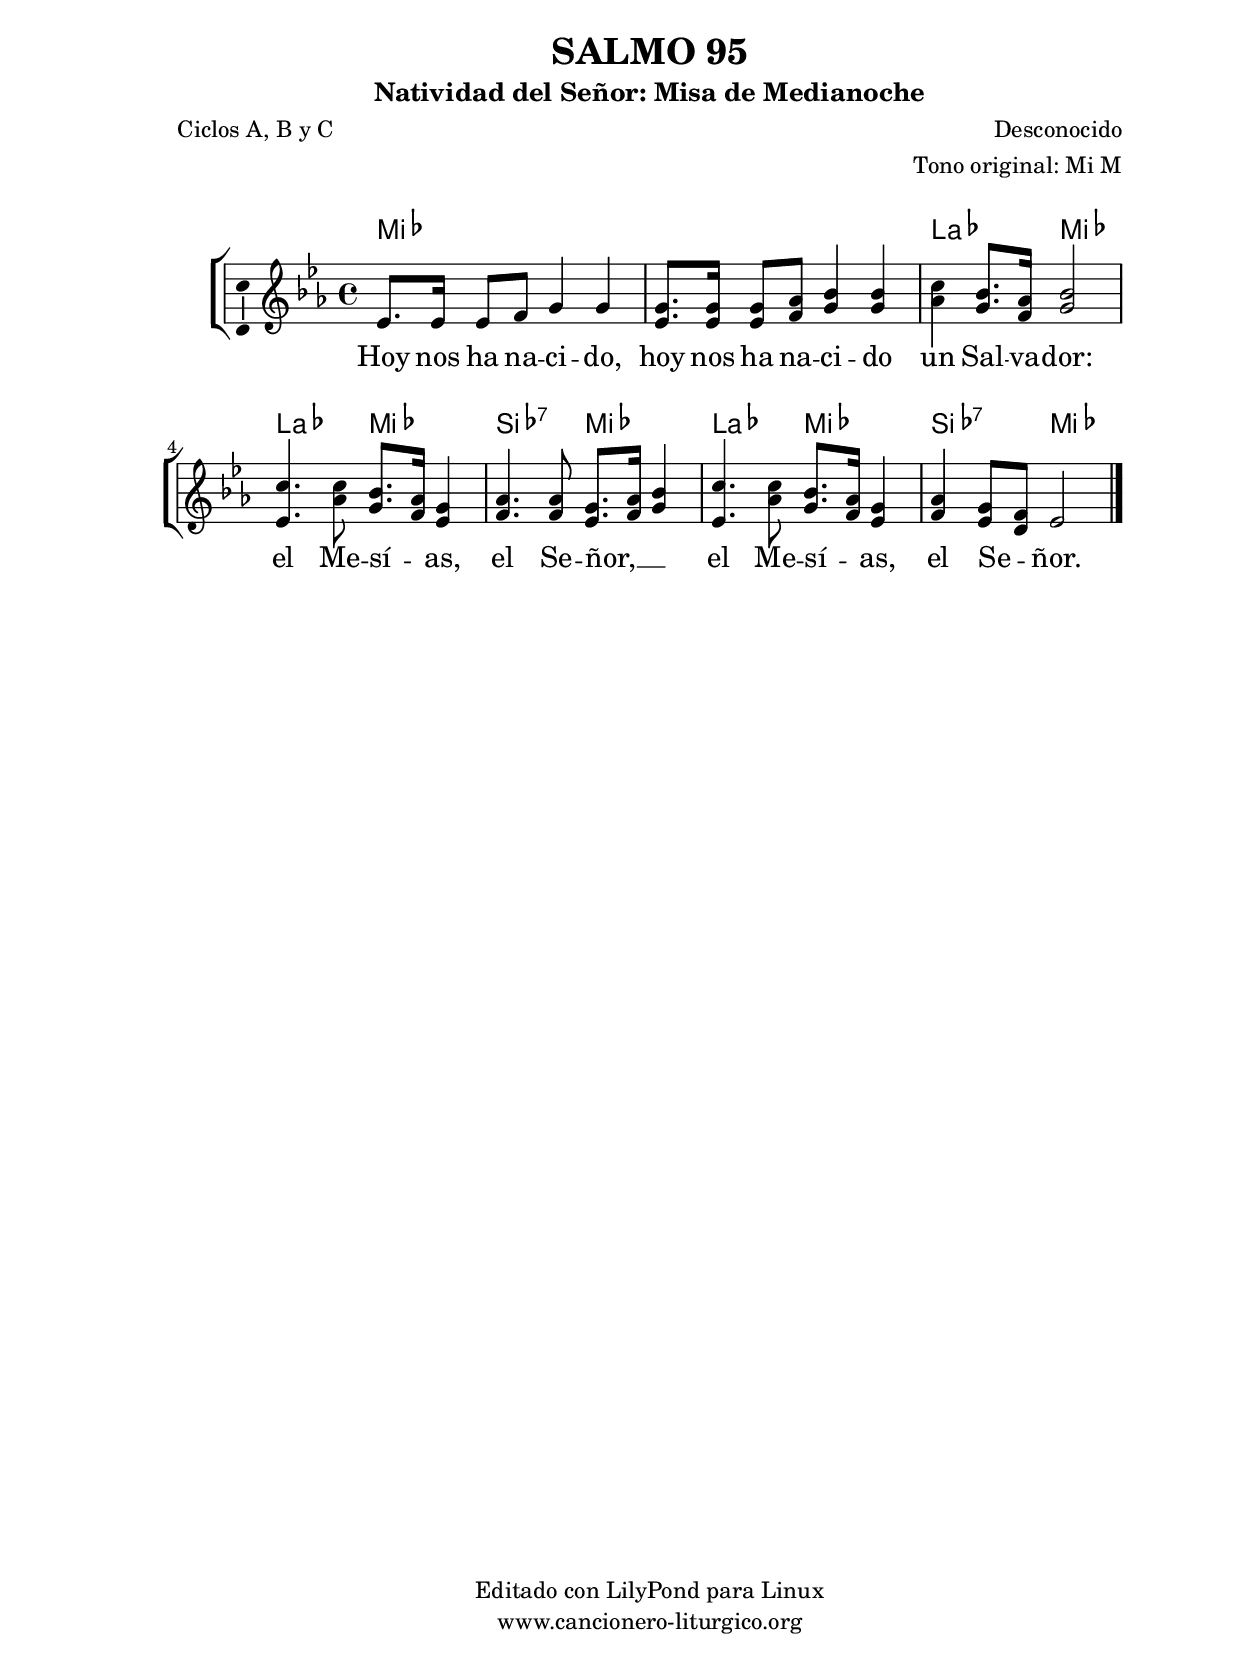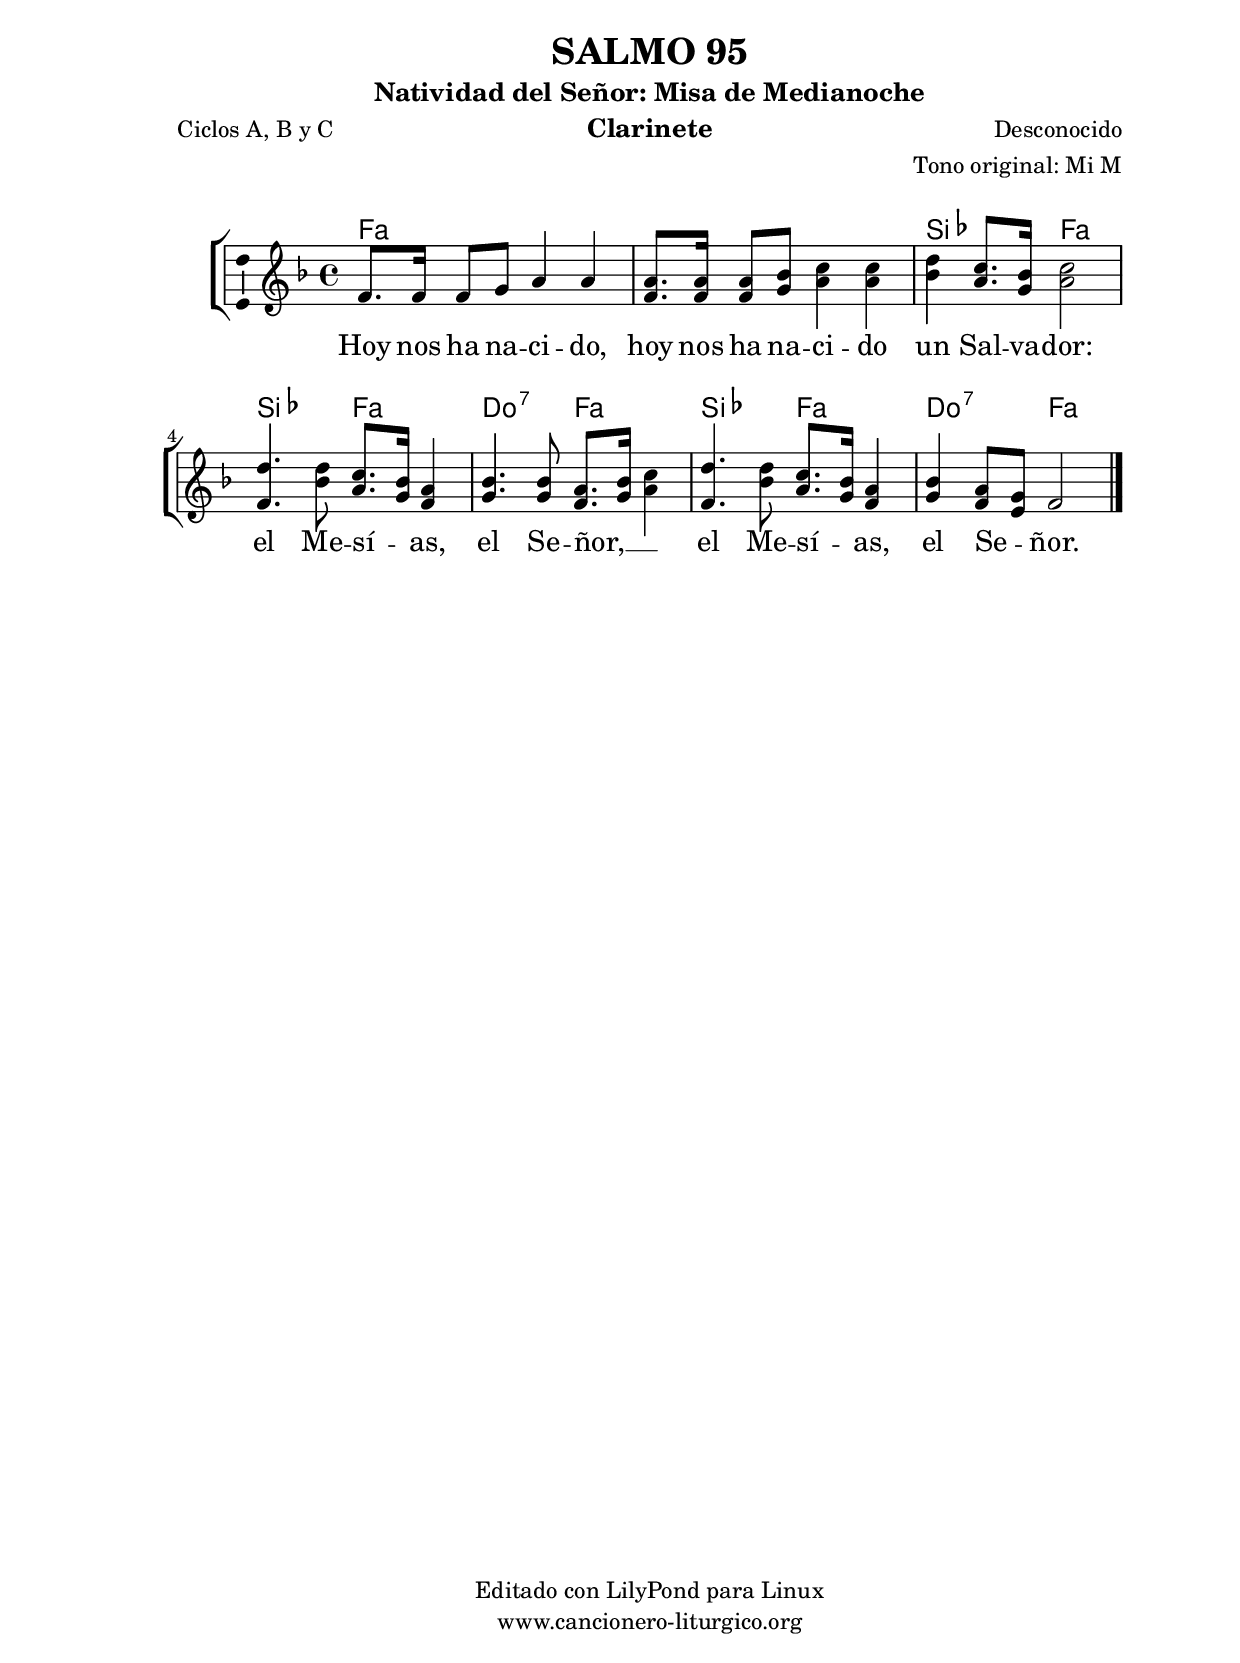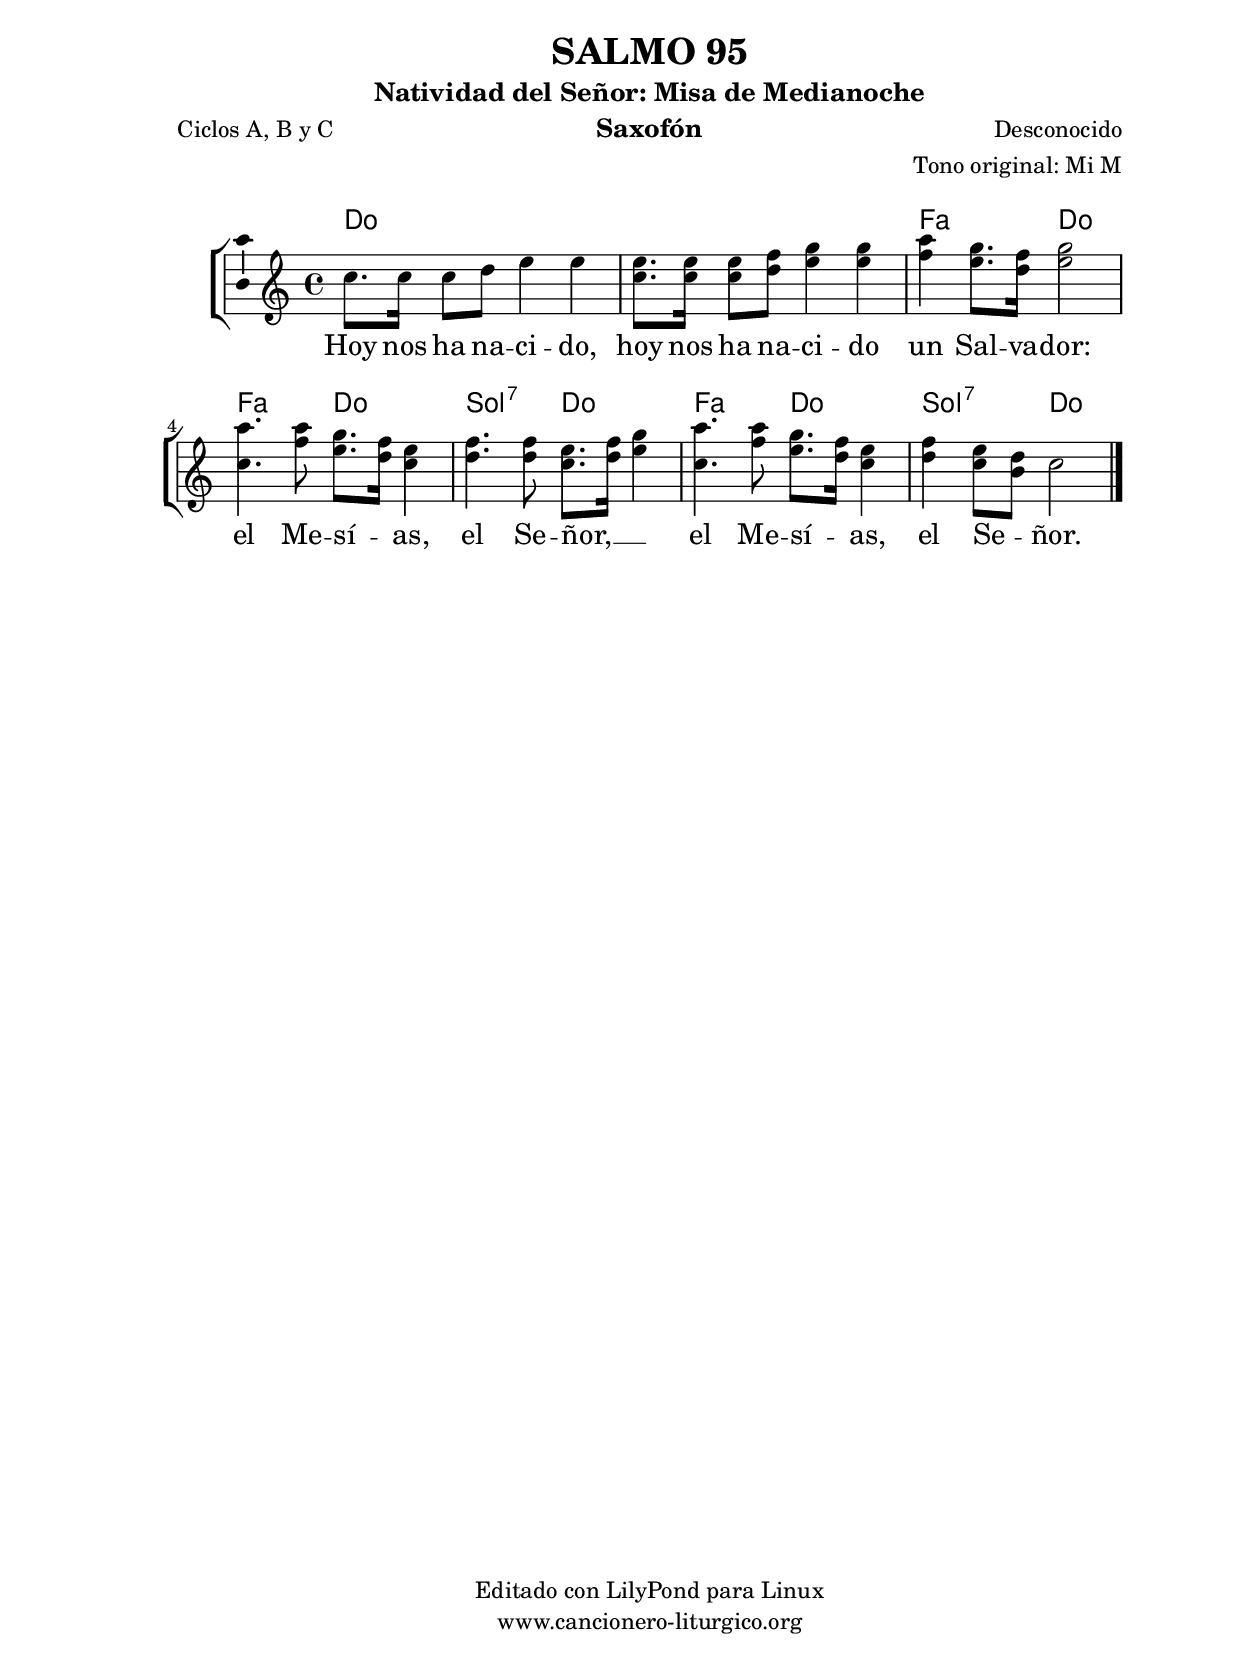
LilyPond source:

%
%para convertir .midi en .wav:
%timidity filename.midi -Ow -o finename.wav
%
%
%Para convertir de .wav a .mp3:
%lame -h -m j filename.wav
%
%
%para escuchar el midi:
%timidity nombrefichero.midi
%


%versión de lilypond para la que se ha escrito esta partitura:
\version "2.16.0"

	%Tamaño papel
	#(set-default-paper-size "a4")
	%Tamaño partitura
	#(set-global-staff-size 20)
	%No responde al pulsar sobre una nota
	#(ly:set-option 'point-and-click #f)

%parámetros del encabezamiento:
\header {
	title = "SALMO 95"
	subtitle = "Natividad del Señor: Misa de Medianoche"
	composer = "Desconocido"
	poet = "Ciclos A, B y C"
	meter = ""
	arranger = "Tono original: Mi M"
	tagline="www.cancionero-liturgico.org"
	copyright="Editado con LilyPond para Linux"
	}

%parámetros asociados al papel:
\paper  {
	oddHeaderMarkup = \markup {\fill-line { \on-the-fly #not-first-page \fromproperty #'header:title \on-the-fly #not-first-page \fromproperty #'header:composer }}
	evenHeaderMarkup = \markup {\fill-line { \fromproperty #'header:composer \fromproperty #'header:title }}
	#(set-paper-size "a4")
	print-page-number = ##f
	first-page-number = 1
	print-first-page-number = ##f
%	head-separation = 3.0 \cm
	top-margin = 2.0 \cm
	bottom-margin = 0.5\cm
%%%	bottom-margin = -1.0\cm
	left-margin = 3.0 \cm
	line-width = 16.0 \cm 
	indent = 8\mm
	interscoreline = 2.\mm
	between-system-space = 15\mm
%	para que las partituras no llenen la hoja:
	ragged-bottom = ##t
%	idem para la última hoja:
	ragged-last-bottom = ##f
%	para que las partituras llenen el ancho del papel:
	ragged-last = ##f
	after-title-space = 2.5 \cm
%page-count=1
%system-count=8

	%Flexible Vertical Spacing
%	markup-markup-spacing =
%	#'((basic-distance . 15) (minimum-distance . 15) (padding . 3))
	markup-system-spacing =
	#'((basic-distance . 15) (minimum-distance . 15) (padding . 3))
	system-system-spacing =
	#'((basic-distance . 15) (minimum-distance . 15) (padding . 3))
	score-system-spacing =
	#'((basic-distance . 15) (minimum-distance . 15) (padding . 5))
%	top-system-spacing = % header
%	#'((basic-distance . 8) (minimum-distance . 0) (padding . 3))
%	top-markup-spacing =
%	#'((basic-distance . 20) (minimum-distance . 20) (padding . 3))
	last-bottom-spacing = % footer
	#'((basic-distance . 5) (minimum-distance . 5) (padding . 3))
%	score-markup-spacing =
%	#'((basic-distance . 16) (minimum-distance . 13) (padding . 3))

	}


%parámetros que afectan a toda la partitura:
global =  {
	%clave de sol (G):
	\clef G
	%armadura:
	\transpose e ees
	\key e \major
	\tempo 4=100
	\set Score.tempoHideNote = ##t
	}


acordes = {
	\italianChords
	\chordmode {
	\transpose e ees
{

e1 e a2 e a e b:7 e a e b:7 e

	}
	}
}

melodia = 
	\transpose e ees
{
	\relative c'{

\time 4/4
e8. e16 e8 fis gis4 gis
<<
{
e8. e16 e8 fis gis4 gis
cis4 b8. a16 b2
cis4. cis8 b8. a16 gis4
a4. a8 gis8. a16 b4
cis4. cis8 b8. a16 gis4
a4 gis8 fis e2
}
{
gis8. gis16 gis8 a b4 b
a4 gis8. fis16 gis2
e4. a8 gis8. fis16 e4
fis4. fis8 e8. fis16 gis4
e4. a8 gis8. fis16 e4
fis4 e8 dis s2
}
>>


	\bar "|."
	}
	}


texto = \lyricmode {
Hoy nos ha na -- ci -- do, hoy nos ha na -- ci -- do un Sal -- va -- dor:
el Me -- sí -- _ as, el Se -- ñor, __ _ _ el Me -- sí -- _ as, el Se -- _ ñor.
	}


acordesStaff = \context ChordNames = acordesStaff <<
	\set chordChanges = ##t
	\acordes
	>>


vozStaff = \context Voice = vozStaff
\with {\consists "Ambitus_engraver"}
<<
%	\set Staff.instrumentName = ""
%	\set Staff.shortInstrumentName = ""
%	\set Staff.midiInstrument = #"clarinet"
%	\set Staff.midiInstrument = #"cello"
%	\set Staff.midiInstrument = #"flute"
	\set Staff.midiInstrument = #"electric guitar (jazz)"
%	\set Staff.midiInstrument = #"english horn"
%	\set Staff.midiInstrument = #"violin"
%	\set Staff.midiInstrument = #"glockenspiel"
	\set Staff.midiMinimumVolume = #0.7
	\set Staff.midiMaximumVolume = #0.9
	\global
	\melodia
	>>


textoStaff = \context Lyrics = textoStaff <<
	\lyricsto vozStaff \texto
	>>

\book {
	\score {
		\context ChoirStaff {
			\override StaffGroup.SystemStartBracket #'collapse-height = #1
			\override Score.SystemStartBar #'collapse-height = #1
			<<
			\acordesStaff
			\vozStaff
			\textoStaff
			>>
			}
		\layout {
	    		\context {
				\Lyrics
				\override LyricText #'font-size = #2
				}
	   		 \context {
				\Score
				%fontSize = #3
				\override StaffSymbol #'staff-space = #(magstep +3)
				%\override Beam #'thickness = #0.55
				%\override SpacingSpanner #'spacing-increment = #1.0
				%\override Slur #'height-limit = #1.5
				}
			}
		}
	\score {
		\unfoldRepeats
		\context ChoirStaff {
			<<
			\acordesStaff
			\vozStaff
			>>
			}
		\midi {
	  		\context {
	  			\Score
				tempoWholesPerMinute = #(ly:make-moment 70 4)
				}
			}
		}
	}

%Partitura para clarinete
#(define output-suffix "C")
\book {
	\header{
		instrument = "Clarinete"
		}
	\score {
		\context ChoirStaff {
			\override StaffGroup.SystemStartBracket #'collapse-height = #1
			\override Score.SystemStartBar #'collapse-height = #1
\transpose c d
			<<
			\acordesStaff
			\vozStaff
			\textoStaff
			>>
			}
		\layout {
	    		\context {
				\Lyrics
				\override LyricText #'font-size = #2
				}
	   		 \context {
				\Score
				%fontSize = #3
				\override StaffSymbol #'staff-space = #(magstep +3)
				%\override Beam #'thickness = #0.55
				%\override SpacingSpanner #'spacing-increment = #1.0
				%\override Slur #'height-limit = #1.5
				}
			}
		}
	}

%Partitura para saxofón
#(define output-suffix "S")
\book {
	\header{
		instrument = "Saxofón"
		}
	\score {
		\context ChoirStaff {
			\override StaffGroup.SystemStartBracket #'collapse-height = #1
			\override Score.SystemStartBar #'collapse-height = #1
\transpose c a
			<<
			\acordesStaff
			\vozStaff
			\textoStaff
			>>
			}
		\layout {
	    		\context {
				\Lyrics
				\override LyricText #'font-size = #2
				}
	   		 \context {
				\Score
				%fontSize = #3
				\override StaffSymbol #'staff-space = #(magstep +3)
				%\override Beam #'thickness = #0.55
				%\override SpacingSpanner #'spacing-increment = #1.0
				%\override Slur #'height-limit = #1.5
				}
			}
		}
	}

